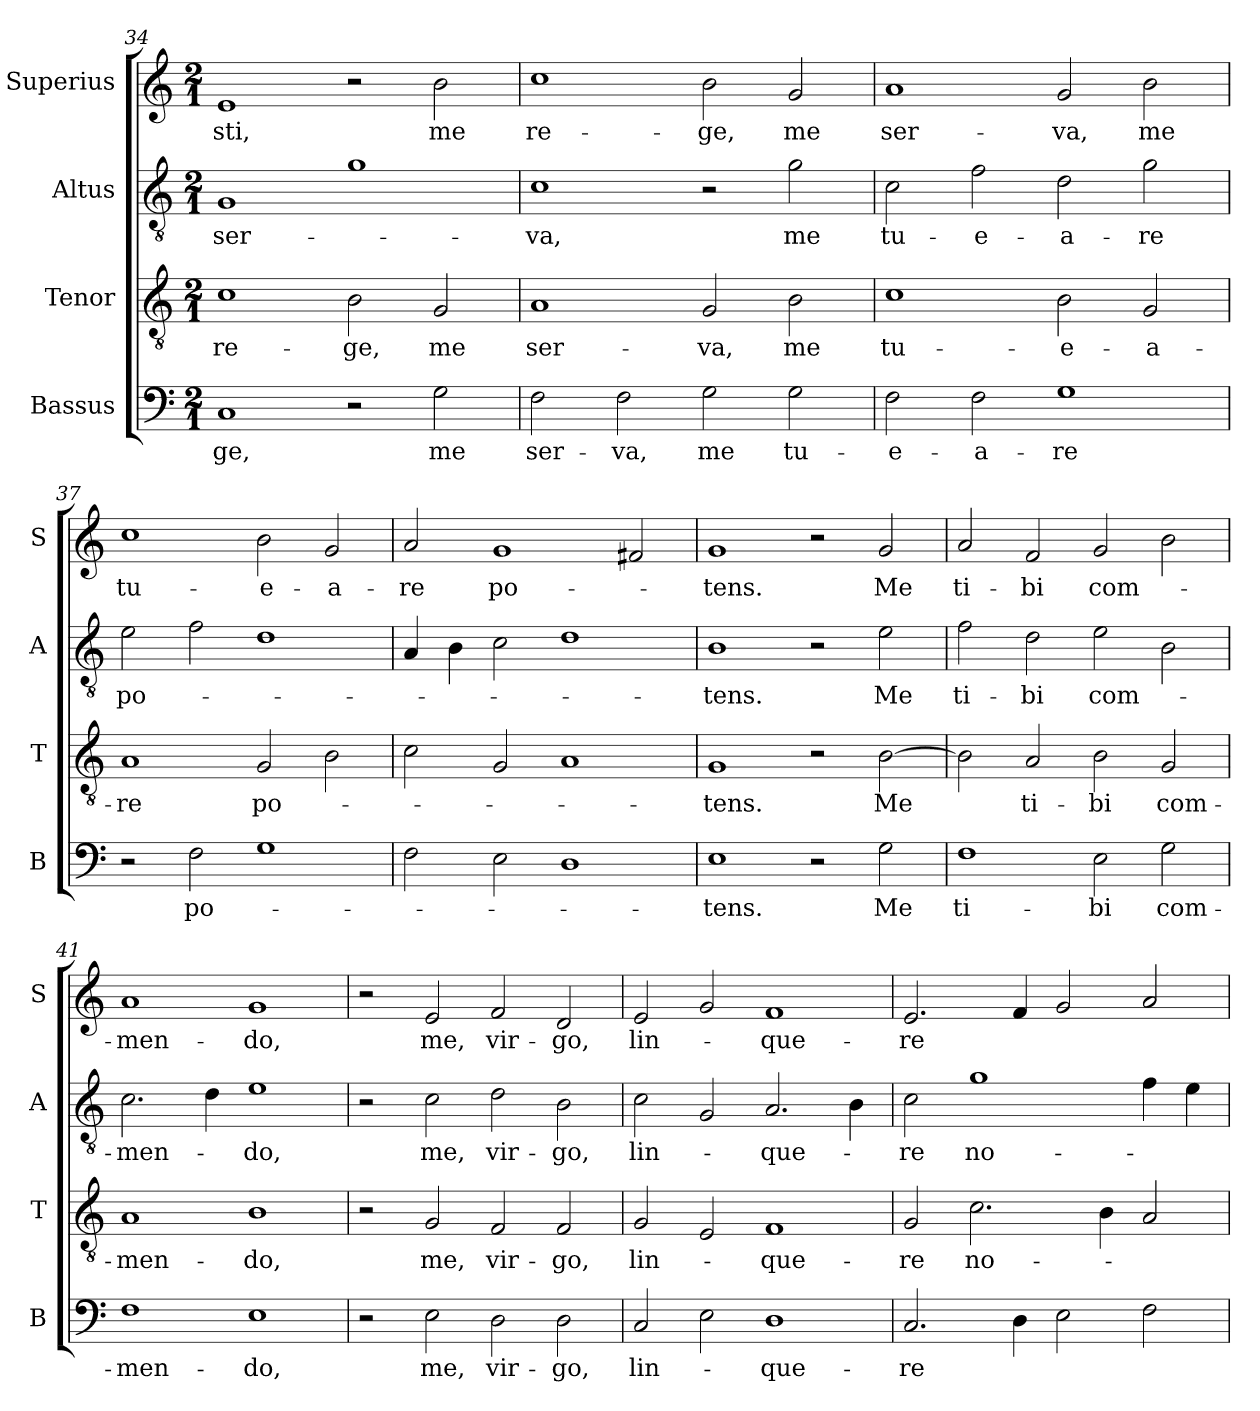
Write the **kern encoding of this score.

**kern	**text	**kern	**text	**kern	**text	**kern	**text
*part4	*part4	*part3	*part3	*part2	*part2	*part1	*part1
*staff4	*staff4	*staff3	*staff3	*staff2	*staff2	*staff1	*staff1
*I"Bassus	*	*I"Tenor	*	*I"Altus	*	*I"Superius	*
*I'B	*	*I'T	*	*I'A	*	*I'S	*
*clefF4	*	*clefGv2	*	*clefGv2	*	*clefG2	*
*k[]	*	*k[]	*	*k[]	*	*k[]	*
*M2/1	*	*M2/1	*	*M2/1	*	*M2/1	*
=34	=34	=34	=34	=34	=34	=34	=34
1C	-ge,	1c	re-	1G	ser-	1e	-sti,
2r	.	2B	-ge,	1g	.	2r	.
2G	me	2G	me	.	.	2b	me
=35	=35	=35	=35	=35	=35	=35	=35
2F	ser-	1A	ser-	1c	-va,	1cc	re-
2F	-va,	.	.	.	.	.	.
2G	me	2G	-va,	2r	.	2b	-ge,
2G	tu-	2B	me	2g	me	2g	me
=36	=36	=36	=36	=36	=36	=36	=36
2F	e-	1c	tu-	2c	tu-	1a	ser-
2F	-a-	.	.	2f	-e-	.	.
1G	-re	2B	-e-	2d	-a-	2g	-va,
.	.	2G	-a-	2g	-re	2b	me
=37	=37	=37	=37	=37	=37	=37	=37
2r	.	1A	-re	2e	po-	1cc	tu-
2F	po-	.	.	2f	.	.	.
1G	.	2G	po-	1d	.	2b	-e-
.	.	2B	.	.	.	2g	-a-
=38	=38	=38	=38	=38	=38	=38	=38
2F	.	2c	.	4A	.	2a	-re
.	.	.	.	4B	.	.	.
2E	.	2G	.	2c	.	1g	po-
1D	.	1A	.	1d	.	.	.
.	.	.	.	.	.	2f#X	.
=39	=39	=39	=39	=39	=39	=39	=39
1E	-tens.	1G	-tens.	1B	-tens.	1g	-tens.
2r	.	2r	.	2r	.	2r	.
2G	Me	[2B	Me	2e	Me	2g	Me
=40	=40	=40	=40	=40	=40	=40	=40
1F	ti-	2B]	.	2f	ti-	2a	ti-
.	.	2A	ti-	2d	-bi	2f	-bi
2E	-bi	2B	-bi	2e	com-	2g	com-
2G	com-	2G	com-	2B	.	2b	.
=41	=41	=41	=41	=41	=41	=41	=41
1F	-men-	1A	-men-	2.c	-men-	1a	-men-
.	.	.	.	4d	.	.	.
1E	-do,	1B	-do,	1e	-do,	1g	-do,
=42	=42	=42	=42	=42	=42	=42	=42
2r	.	2r	.	2r	.	2r	.
2E	me,	2G	me,	2c	me,	2e	me,
2D	vir-	2F	vir-	2d	vir-	2f	vir-
2D	-go,	2F	-go,	2B	-go,	2d	-go,
=43	=43	=43	=43	=43	=43	=43	=43
2C	lin-	2G	lin-	2c	lin-	2e	lin-
2E	.	2E	.	2G	.	2g	.
1D	-que-	1F	-que-	2.A	-que-	1f	-que-
.	.	.	.	4B	.	.	.
=44	=44	=44	=44	=44	=44	=44	=44
2.C	-re	2G	-re	2c	-re	2.e	-re
.	.	2.c	no-	1g	no-	.	.
4D	.	.	.	.	.	4f	.
2E	.	.	.	.	.	2g	.
.	.	4B	.	.	.	.	.
2F	.	2A	.	4f	.	2a	.
.	.	.	.	4e	.	.	.
=	=	=	=	=	=	=	=
*-	*-	*-	*-	*-	*-	*-	*-
